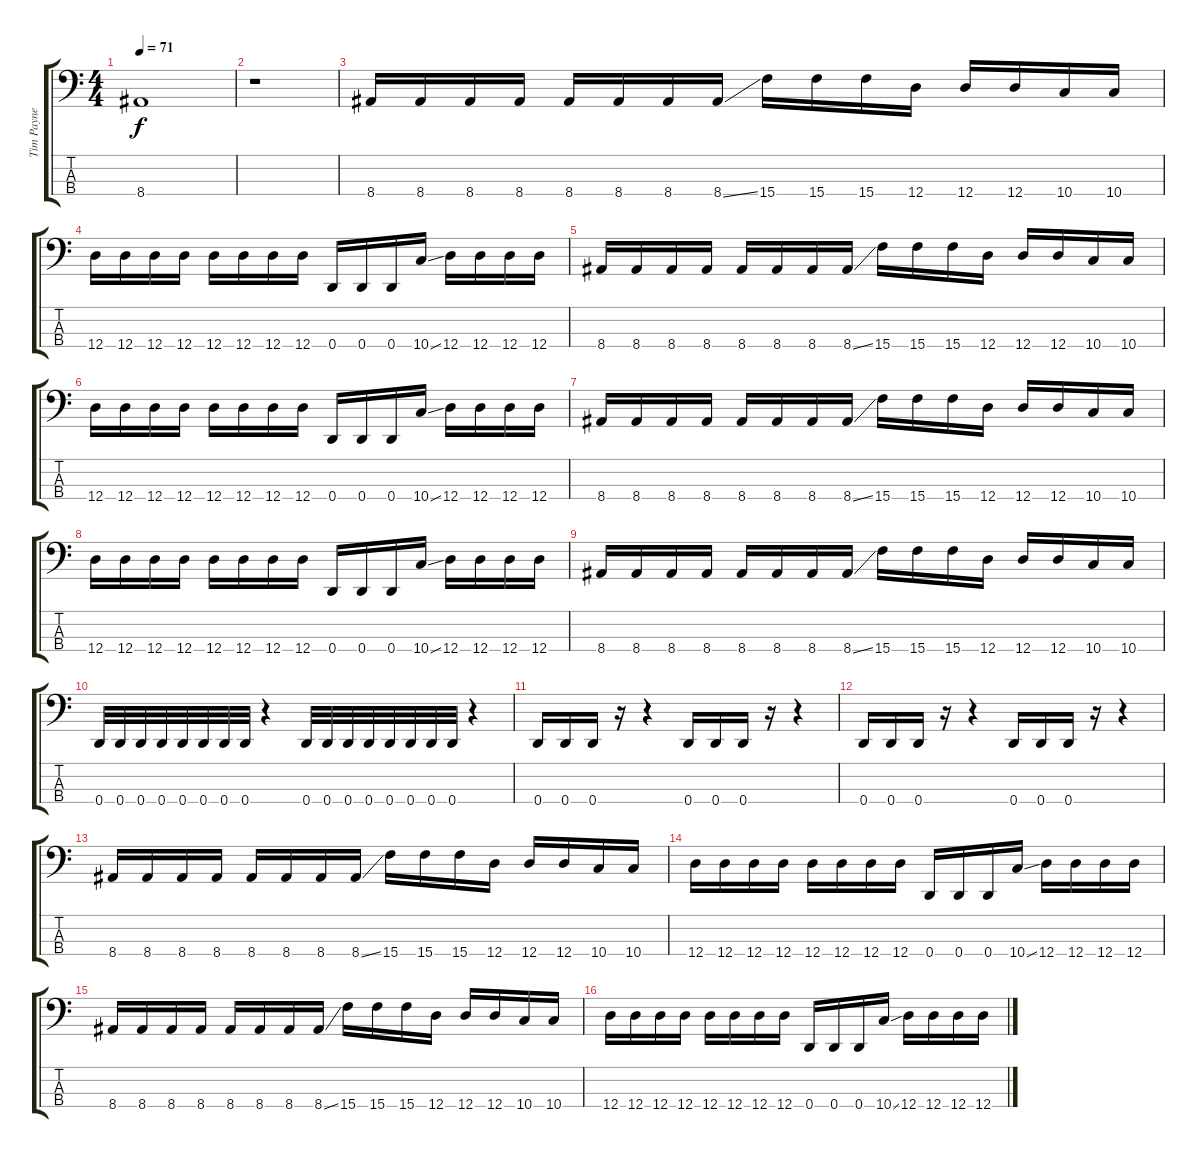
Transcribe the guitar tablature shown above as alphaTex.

\track ("Tim Payne (Bass)" "Tim Payne ") {instrument electricbasspick}
\staff {score tabs}
\tuning (G2 D2 A1 D1) {hide}
\ts (4 4)
\tempo 71
\clef f4
\ks c
8.4.1{dy f} |
r.1 |
8.4.16 8.4.16 8.4.16 8.4.16 8.4.16 8.4.16 8.4.16 8.4{ss}.16 15.4.16 15.4.16 15.4.16 12.4.16 12.4.16 12.4.16 10.4.16 10.4.16 |
12.4.16 12.4.16 12.4.16 12.4.16 12.4.16 12.4.16 12.4.16 12.4.16 0.4.16 0.4.16 0.4.16 10.4{ss}.16 12.4.16 12.4.16 12.4.16 12.4.16 |
8.4.16 8.4.16 8.4.16 8.4.16 8.4.16 8.4.16 8.4.16 8.4{ss}.16 15.4.16 15.4.16 15.4.16 12.4.16 12.4.16 12.4.16 10.4.16 10.4.16 |
12.4.16 12.4.16 12.4.16 12.4.16 12.4.16 12.4.16 12.4.16 12.4.16 0.4.16 0.4.16 0.4.16 10.4{ss}.16 12.4.16 12.4.16 12.4.16 12.4.16 |
8.4.16 8.4.16 8.4.16 8.4.16 8.4.16 8.4.16 8.4.16 8.4{ss}.16 15.4.16 15.4.16 15.4.16 12.4.16 12.4.16 12.4.16 10.4.16 10.4.16 |
12.4.16 12.4.16 12.4.16 12.4.16 12.4.16 12.4.16 12.4.16 12.4.16 0.4.16 0.4.16 0.4.16 10.4{ss}.16 12.4.16 12.4.16 12.4.16 12.4.16 |
8.4.16 8.4.16 8.4.16 8.4.16 8.4.16 8.4.16 8.4.16 8.4{ss}.16 15.4.16 15.4.16 15.4.16 12.4.16 12.4.16 12.4.16 10.4.16 10.4.16 |
0.4.32 0.4.32 0.4.32 0.4.32 0.4.32 0.4.32 0.4.32 0.4.32 r.4 0.4.32 0.4.32 0.4.32 0.4.32 0.4.32 0.4.32 0.4.32 0.4.32 r.4 |
0.4.16 0.4.16 0.4.16 r.16 r.4 0.4.16 0.4.16 0.4.16 r.16 r.4 |
0.4.16 0.4.16 0.4.16 r.16 r.4 0.4.16 0.4.16 0.4.16 r.16 r.4 |
8.4.16 8.4.16 8.4.16 8.4.16 8.4.16 8.4.16 8.4.16 8.4{ss}.16 15.4.16 15.4.16 15.4.16 12.4.16 12.4.16 12.4.16 10.4.16 10.4.16 |
12.4.16 12.4.16 12.4.16 12.4.16 12.4.16 12.4.16 12.4.16 12.4.16 0.4.16 0.4.16 0.4.16 10.4{ss}.16 12.4.16 12.4.16 12.4.16 12.4.16 |
8.4.16 8.4.16 8.4.16 8.4.16 8.4.16 8.4.16 8.4.16 8.4{ss}.16 15.4.16 15.4.16 15.4.16 12.4.16 12.4.16 12.4.16 10.4.16 10.4.16 |
12.4.16 12.4.16 12.4.16 12.4.16 12.4.16 12.4.16 12.4.16 12.4.16 0.4.16 0.4.16 0.4.16 10.4{ss}.16 12.4.16 12.4.16 12.4.16 12.4.16
